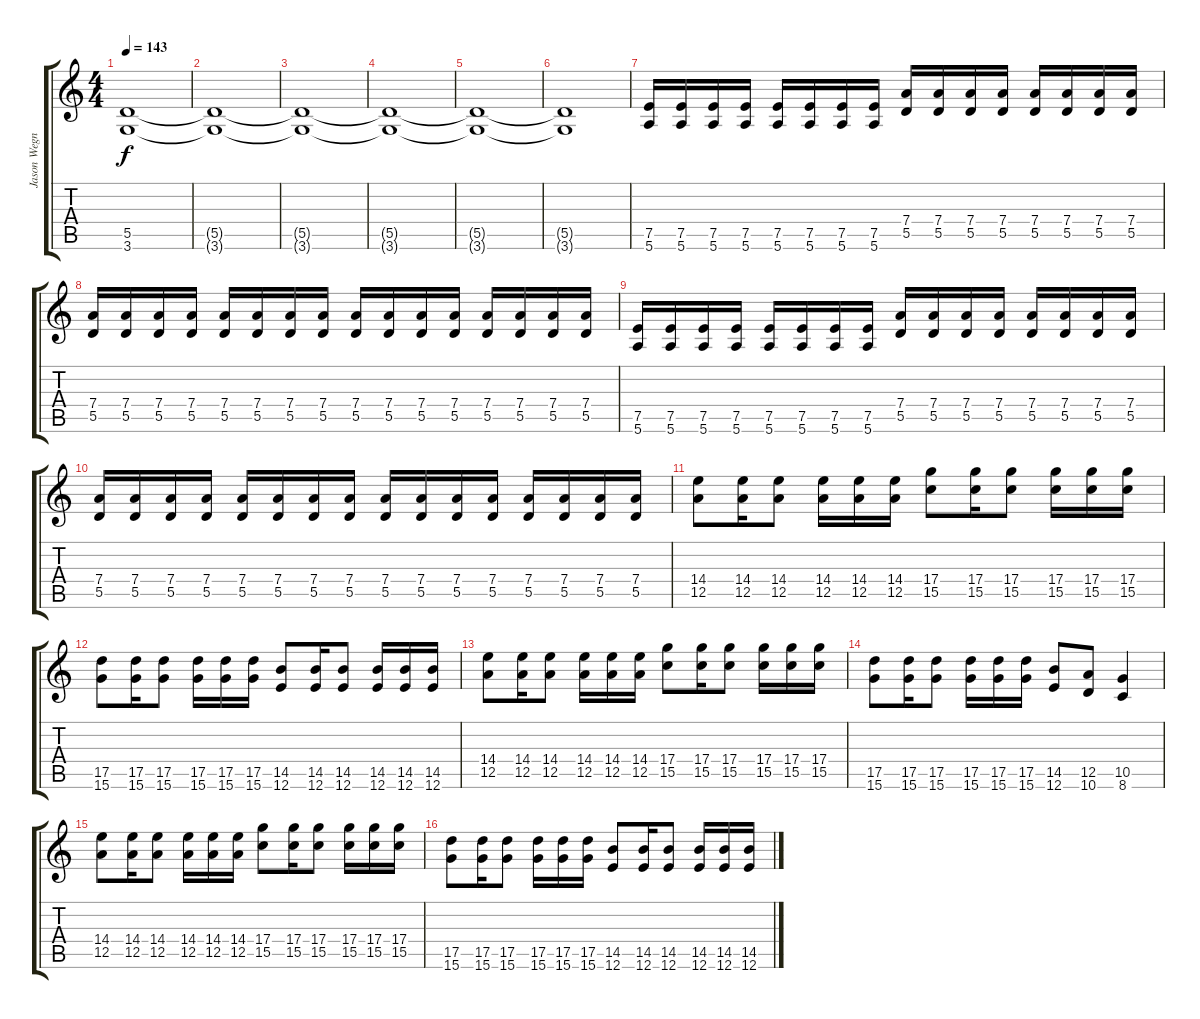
\track ("Jason Wegner" "Jason Wegn") {instrument distortionguitar}
\staff {score tabs}
\tuning (E4 B3 G3 D3 A2 E2) {hide}
\ts (4 4)
\tempo 143
\clef g2
\ks c
(5.5{t} 3.6{t}).1{dy f} |
(5.5{t} 3.6{t}).1 |
(5.5{t} 3.6{t}).1 |
(5.5{t} 3.6{t}).1 |
(5.5{t} 3.6{t}).1 |
(5.5{t} 3.6{t}).1 |
(7.5 5.6).16 (7.5 5.6).16 (7.5 5.6).16 (7.5 5.6).16 (7.5 5.6).16 (7.5 5.6).16 (7.5 5.6).16 (7.5 5.6).16 (7.4 5.5).16 (7.4 5.5).16 (7.4 5.5).16 (7.4 5.5).16 (7.4 5.5).16 (7.4 5.5).16 (7.4 5.5).16 (7.4 5.5).16 |
(7.4 5.5).16 (7.4 5.5).16 (7.4 5.5).16 (7.4 5.5).16 (7.4 5.5).16 (7.4 5.5).16 (7.4 5.5).16 (7.4 5.5).16 (7.4 5.5).16 (7.4 5.5).16 (7.4 5.5).16 (7.4 5.5).16 (7.4 5.5).16 (7.4 5.5).16 (7.4 5.5).16 (7.4 5.5).16 |
(7.5 5.6).16 (7.5 5.6).16 (7.5 5.6).16 (7.5 5.6).16 (7.5 5.6).16 (7.5 5.6).16 (7.5 5.6).16 (7.5 5.6).16 (7.4 5.5).16 (7.4 5.5).16 (7.4 5.5).16 (7.4 5.5).16 (7.4 5.5).16 (7.4 5.5).16 (7.4 5.5).16 (7.4 5.5).16 |
(7.4 5.5).16 (7.4 5.5).16 (7.4 5.5).16 (7.4 5.5).16 (7.4 5.5).16 (7.4 5.5).16 (7.4 5.5).16 (7.4 5.5).16 (7.4 5.5).16 (7.4 5.5).16 (7.4 5.5).16 (7.4 5.5).16 (7.4 5.5).16 (7.4 5.5).16 (7.4 5.5).16 (7.4 5.5).16 |
(14.4 12.5).8 (14.4 12.5).16 (14.4 12.5).8 (14.4 12.5).16 (14.4 12.5).16 (14.4 12.5).16 (17.4 15.5).8 (17.4 15.5).16 (17.4 15.5).8 (17.4 15.5).16 (17.4 15.5).16 (17.4 15.5).16 |
(17.5 15.6).8 (17.5 15.6).16 (17.5 15.6).8 (17.5 15.6).16 (17.5 15.6).16 (17.5 15.6).16 (14.5 12.6).8 (14.5 12.6).16 (14.5 12.6).8 (14.5 12.6).16 (14.5 12.6).16 (14.5 12.6).16 |
(14.4 12.5).8 (14.4 12.5).16 (14.4 12.5).8 (14.4 12.5).16 (14.4 12.5).16 (14.4 12.5).16 (17.4 15.5).8 (17.4 15.5).16 (17.4 15.5).8 (17.4 15.5).16 (17.4 15.5).16 (17.4 15.5).16 |
(17.5 15.6).8 (17.5 15.6).16 (17.5 15.6).8 (17.5 15.6).16 (17.5 15.6).16 (17.5 15.6).16 (14.5 12.6).8 (12.5 10.6).8 (10.5 8.6).4 |
(14.4 12.5).8 (14.4 12.5).16 (14.4 12.5).8 (14.4 12.5).16 (14.4 12.5).16 (14.4 12.5).16 (17.4 15.5).8 (17.4 15.5).16 (17.4 15.5).8 (17.4 15.5).16 (17.4 15.5).16 (17.4 15.5).16 |
(17.5 15.6).8 (17.5 15.6).16 (17.5 15.6).8 (17.5 15.6).16 (17.5 15.6).16 (17.5 15.6).16 (14.5 12.6).8 (14.5 12.6).16 (14.5 12.6).8 (14.5 12.6).16 (14.5 12.6).16 (14.5 12.6).16
